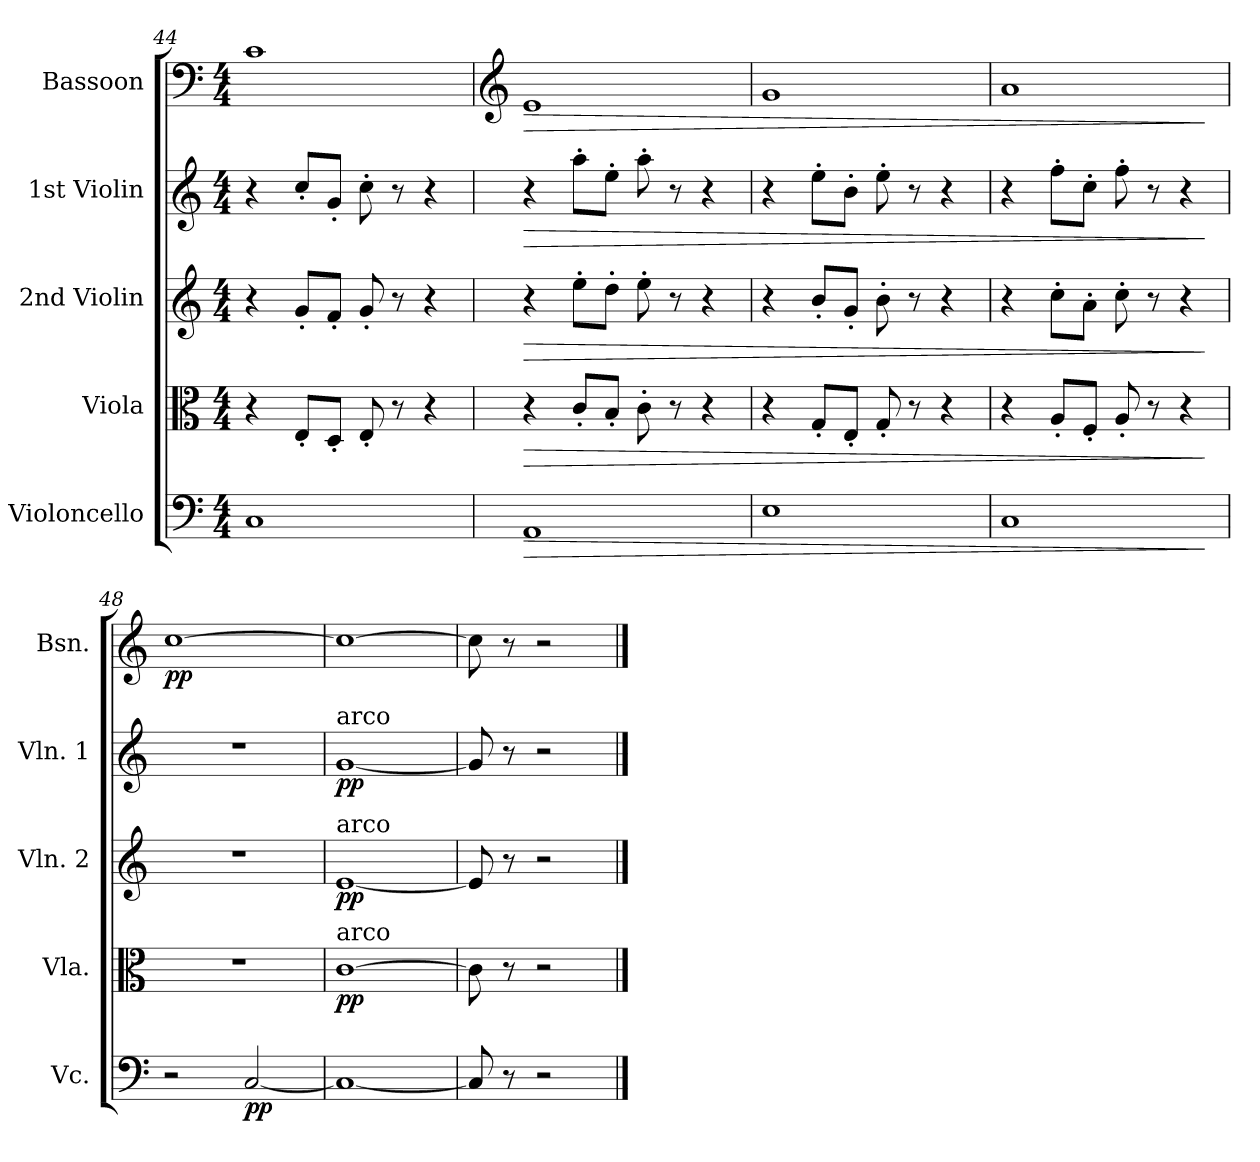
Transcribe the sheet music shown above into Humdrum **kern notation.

**kern	**dynam	**kern	**dynam	**kern	**dynam	**kern	**dynam	**kern	**dynam
*part5	*part5	*part4	*part4	*part3	*part3	*part2	*part2	*part1	*part1
*staff5	*staff5	*staff4	*staff4	*staff3	*staff3	*staff2	*staff2	*staff1	*staff1
*I"Violoncello	*	*I"Viola	*	*I"2nd Violin	*	*I"1st Violin	*	*I"Bassoon	*
*I'Vc.	*	*I'Vla.	*	*I'Vln. 2	*	*I'Vln. 1	*	*I'Bsn.	*
*clefF4	*	*clefC3	*	*clefG2	*	*clefG2	*	*clefF4	*
*k[]	*	*k[]	*	*k[]	*	*k[]	*	*k[]	*
*M4/4	*	*M4/4	*	*M4/4	*	*M4/4	*	*M4/4	*
=44	=44	=44	=44	=44	=44	=44	=44	=44	=44
1C	.	4r	.	4r	.	4r	.	1c	.
.	.	8E'/L	.	8g'/L	.	8cc'/L	.	.	.
.	.	8D'/J	.	8f'/J	.	8g'/J	.	.	.
.	.	8E'/	.	8g'/	.	8cc'\	.	.	.
.	.	8r	.	8r	.	8r	.	.	.
.	.	4r	.	4r	.	4r	.	.	.
=45	=45	=45	=45	=45	=45	=45	=45	=45	=45
*	*	*	*	*	*	*	*	*clefG2	*
!	!LO:HP:b	!	!LO:HP:b	!	!LO:HP:b	!	!LO:HP:b	!	!LO:HP:b
1AA	>	4r	>	4r	>	4r	>	1e	>
.	.	8c'/L	.	8ee'\L	.	8aa'\L	.	.	.
.	.	8B'/J	.	8dd'\J	.	8ee'\J	.	.	.
.	.	8c'\	.	8ee'\	.	8aa'\	.	.	.
.	.	8r	.	8r	.	8r	.	.	.
.	.	4r	.	4r	.	4r	.	.	.
=46	=46	=46	=46	=46	=46	=46	=46	=46	=46
1E	.	4r	.	4r	.	4r	.	1g	.
.	.	8G'/L	.	8b'/L	.	8ee'\L	.	.	.
.	.	8E'/J	.	8g'/J	.	8b'\J	.	.	.
.	.	8G'/	.	8b'\	.	8ee'\	.	.	.
.	.	8r	.	8r	.	8r	.	.	.
.	.	4r	.	4r	.	4r	.	.	.
!!LO:PB:g=z
=47	=47	=47	=47	=47	=47	=47	=47	=47	=47
1C	.	4r	.	4r	.	4r	.	1a	.
.	.	8A'/L	.	8cc'\L	.	8ff'\L	.	.	.
.	.	8F'/J	.	8a'\J	.	8cc'\J	.	.	.
.	.	8A'/	.	8cc'\	.	8ff'\	.	.	.
.	.	8r	.	8r	.	8r	.	.	.
.	.	4r	.	4r	.	4r	.	.	.
.	]	.	]	.	]	.	]	.	]
=48	=48	=48	=48	=48	=48	=48	=48	=48	=48
!	!	!	!	!	!	!	!	!	!LO:DY:b
2r	.	1r	.	1r	.	1r	.	[1cc	pp
!	!LO:DY:b	!	!	!	!	!	!	!	!
[2C/	pp	.	.	.	.	.	.	.	.
=49	=49	=49	=49	=49	=49	=49	=49	=49	=49
!	!	!	!	!	!	!LO:TX:a:t=arco	!	!	!
!	!	!	!	!LO:TX:a:t=arco	!	!	!	!	!
!	!	!LO:TX:a:t=arco	!	!	!	!	!	!	!
!	!	!	!LO:DY:b	!	!LO:DY:b	!	!LO:DY:b	!	!
1C_	.	[1c	pp	[1e	pp	[1g	pp	1cc_	.
=50	=50	=50	=50	=50	=50	=50	=50	=50	=50
8C/]	.	8c\]	.	8e/]	.	8g/]	.	8cc\]	.
8r	.	8r	.	8r	.	8r	.	8r	.
2r	.	2r	.	2r	.	2r	.	2r	.
==	==	==	==	==	==	==	==	==	==
*-	*-	*-	*-	*-	*-	*-	*-	*-	*-
